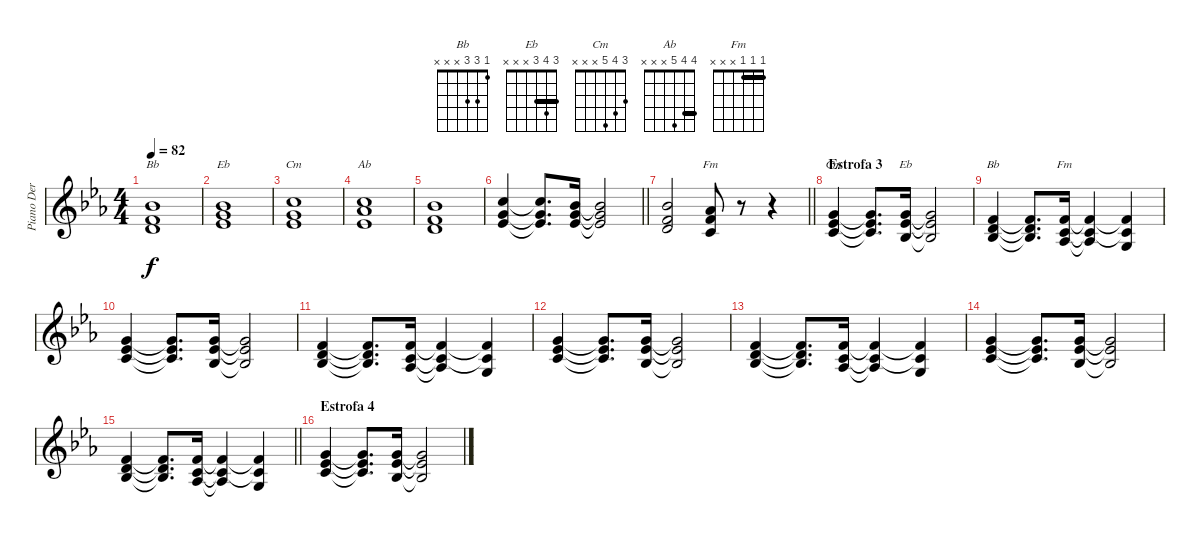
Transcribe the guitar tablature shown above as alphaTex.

\track ("Piano Der" "Piano Der") {instrument rockorgan}
\staff {score}
\tuning (E4 B3 G3 D3 A2 E2) {hide}
\chord ("Bb" 6 6 7 x x x) {firstfret 6 barre 6}
\chord ("Eb" 6 8 8 x x x) {firstfret 6}
\chord ("Cm" 8 8 8 x x x) {firstfret 8 barre 8}
\chord ("Ab" 4 4 5 x x x) {barre 4}
\chord ("Fm" 4 6 5 x x x) {firstfret 4}
\chord ("Cm" 3 4 5 x x x)
\chord ("Eb" 3 4 3 x x x) {barre 3}
\chord ("Bb" 1 3 3 x x x)
\chord ("Fm" 1 1 1 x x x) {barre 1}
\ts (4 4)
\tempo 82
\clef g2
\ks cminor
(6.1 6.2 7.3).1{ch "Bb" dy f} |
(6.1 8.2 8.3).1{ch "Eb"} |
(8.1 8.2 8.3).1{ch "Cm"} |
(8.1 9.2 8.3).1{ch "Ab"} |
(6.1 6.2 7.3).1 |
\barLineRight lightlight
(8.1 8.2 8.3).4 (8.1{t} 8.2{t} 8.3{t}).8{d} (6.1 8.2 8.3).16 (6.1{t} 8.2{t} 8.3{t}).2 |
\barLineRight lightlight
(6.1 6.2 7.3).2 (4.1 6.2 5.3).8{ch "Fm"} r.8 r.4 |
\section ("" "Estrofa 3")
(3.1 4.2 5.3).4{ch "Cm"} (3.1{t} 4.2{t} 5.3{t}).8{d} (3.1 4.2 3.3).16{ch "Eb"} (3.1{t} 4.2{t} 3.3{t}).2 |
(1.1 3.2 3.3).4{ch "Bb"} (1.1{t} 3.2{t} 3.3{t}).8{d} (1.1 1.2 1.3).16{ch "Fm"} (1.1{t} 1.2{t} 1.3{t}).4 (1.1{t} 1.2{t} 0.3).4 |
(3.1 4.2 5.3).4 (3.1{t} 4.2{t} 5.3{t}).8{d} (3.1 4.2 3.3).16 (3.1{t} 4.2{t} 3.3{t}).2 |
(1.1 3.2 3.3).4 (1.1{t} 3.2{t} 3.3{t}).8{d} (1.1 1.2 1.3).16 (1.1{t} 1.2{t} 1.3{t}).4 (1.1{t} 1.2{t} 0.3).4 |
(3.1 4.2 5.3).4 (3.1{t} 4.2{t} 5.3{t}).8{d} (3.1 4.2 3.3).16 (3.1{t} 4.2{t} 3.3{t}).2 |
(1.1 3.2 3.3).4 (1.1{t} 3.2{t} 3.3{t}).8{d} (1.1 1.2 1.3).16 (1.1{t} 1.2{t} 1.3{t}).4 (1.1{t} 1.2{t} 0.3).4 |
(3.1 4.2 5.3).4 (3.1{t} 4.2{t} 5.3{t}).8{d} (3.1 4.2 3.3).16 (3.1{t} 4.2{t} 3.3{t}).2 |
\barLineRight lightlight
(1.1 3.2 3.3).4 (1.1{t} 3.2{t} 3.3{t}).8{d} (1.1 1.2 1.3).16 (1.1{t} 1.2{t} 1.3{t}).4 (1.1{t} 1.2{t} 0.3).4 |
\section ("" "Estrofa 4")
(3.1 4.2 5.3).4 (3.1{t} 4.2{t} 5.3{t}).8{d} (3.1 4.2 3.3).16 (3.1{t} 4.2{t} 3.3{t}).2
